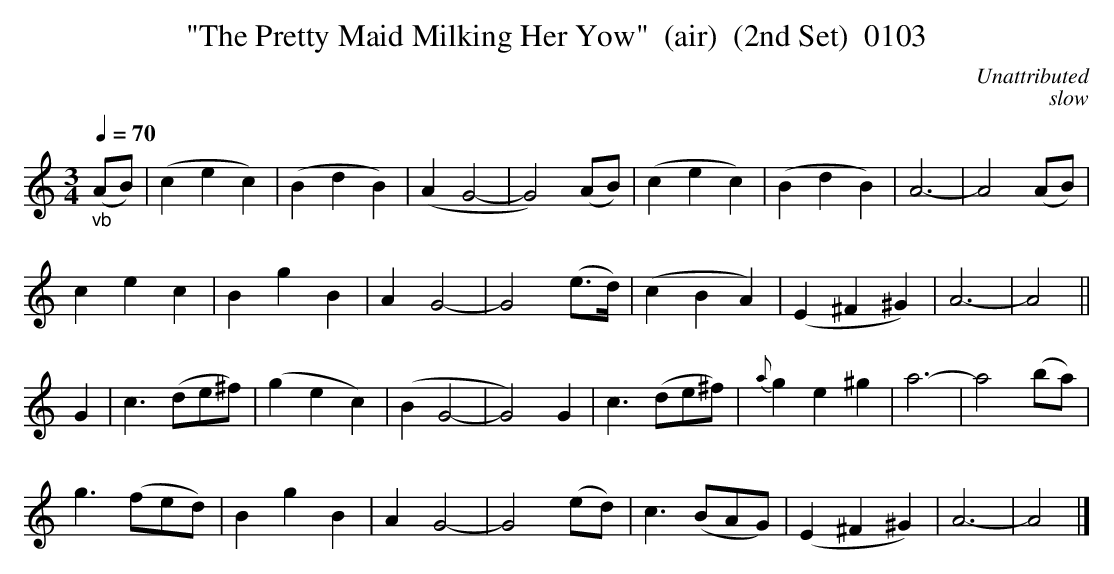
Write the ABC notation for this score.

X:1
T:"The Pretty Maid Milking Her Yow"  (air)  (2nd Set)  0103
C:Unattributed
C:slow
Q:1/4=70
M:3/4
L:1/8
K:C
"_vb"(AB)|(c2e2c2)|(B2d2B2)|(A2G4-|G4)(AB)|(c2e2c2)|(B2d2B2)|A6-|A4(AB)|
c2e2c2|B2g2B2|A2G4-|G4(e3/2d/2)|(c2B2A2)|(E2^F2^G2)|A6-|A4||
G2|c3(de^f)|(g2e2c2)|(B2G4-|G4)G2|c3(de^f)|{a}g2 e2^g2|a6-|a4(ba)|
g3(fed)|B2g2B2|A2G4-|G4(ed)|c3(BAG)|(E2^F2^G2)|A6-|A4|]
